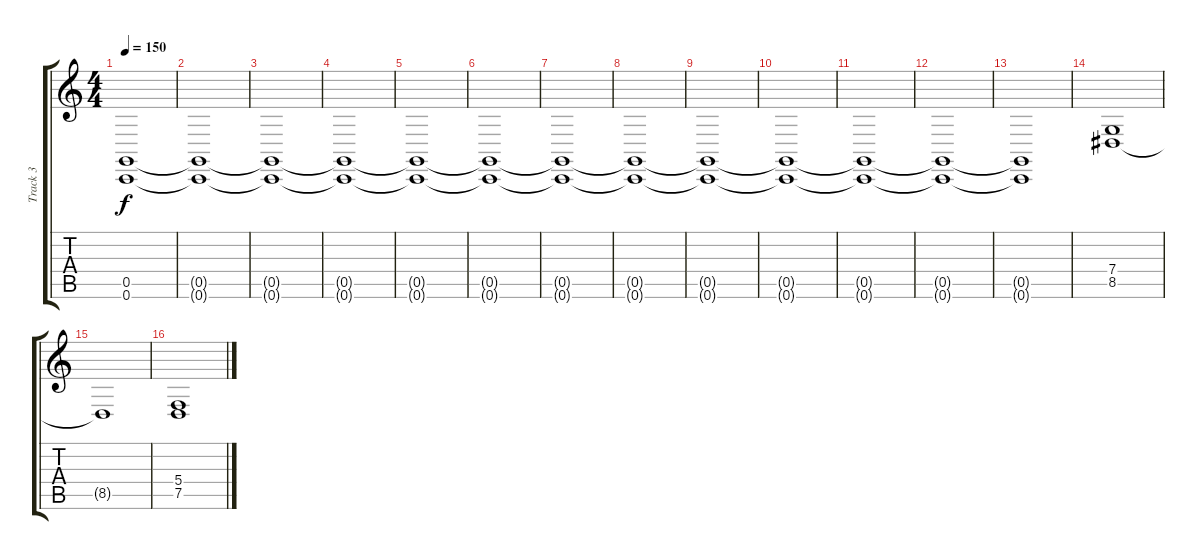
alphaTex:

\track ("Track 3" "Track 3") {instrument pad2warm}
\staff {score tabs}
\tuning (D4 A3 F3 C3 G2 C2) {hide}
\ts (4 4)
\tempo 150
\clef g2
\ks c
(0.5{t} 0.6{t}).1{dy f} |
(0.5{t} 0.6{t}).1 |
(0.5{t} 0.6{t}).1 |
(0.5{t} 0.6{t}).1 |
(0.5{t} 0.6{t}).1 |
(0.5{t} 0.6{t}).1 |
(0.5{t} 0.6{t}).1 |
(0.5{t} 0.6{t}).1 |
(0.5{t} 0.6{t}).1 |
(0.5{t} 0.6{t}).1 |
(0.5{t} 0.6{t}).1 |
(0.5{t} 0.6{t}).1 |
(0.5{t} 0.6{t}).1 |
(7.4 8.5).1 |
8.5{t}.1 |
(5.4 7.5).1
